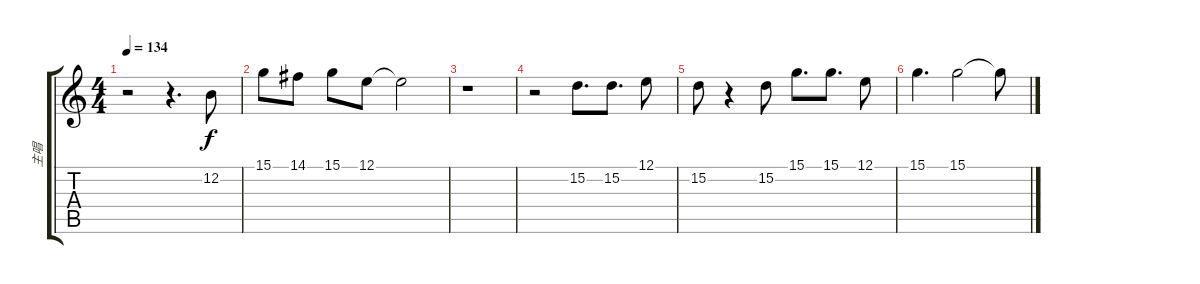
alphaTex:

\track ("主唱" "主唱") {instrument voiceoohs}
\staff {score tabs}
\tuning (E4 B3 G3 D3 A2 E2) {hide}
\ts (4 4)
\tempo 134
\clef g2
\ks c
r.2{dy f} r.4{d} 12.2.8 |
15.1.8 14.1.8 15.1.8 12.1.8 12.1{t}.2 |
r.1 |
r.2 15.2.8{d} 15.2.8{d} 12.1.8 |
15.2.8 r.4 15.2.8 15.1.8{d} 15.1.8{d} 12.1.8 |
15.1.4{d} 15.1.2 15.1{t}.8
